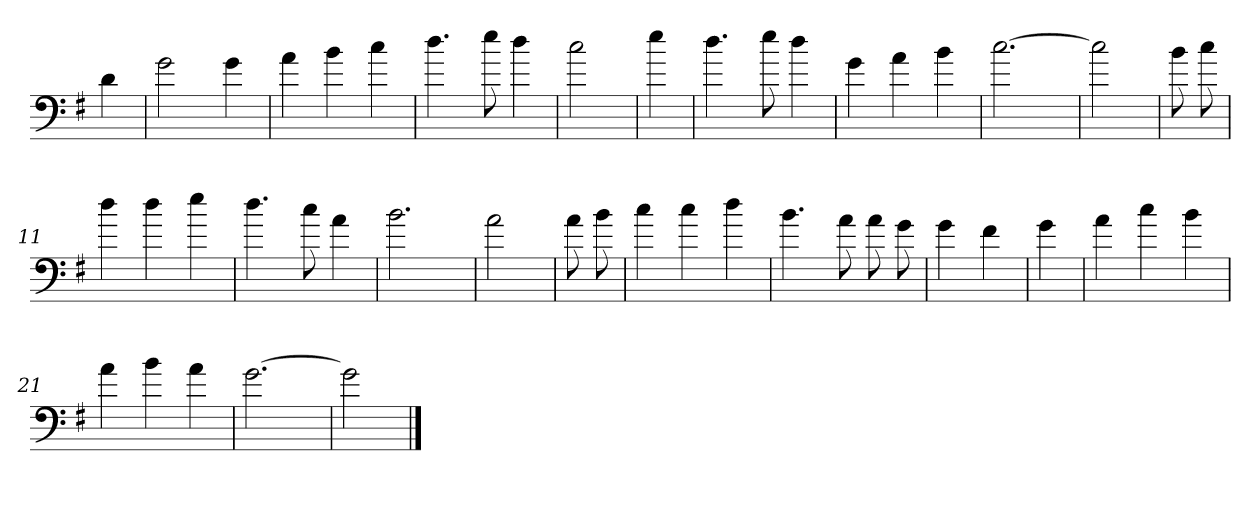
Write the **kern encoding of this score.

**kern
*part1
*staff1
*clefF4
*k[f#]
*G:
=
4d
=1
2g
4g
=2
4a
4b
4cc
=3
4.dd
8ee
4dd
=4
2cc
=5
4ee
=6
4.dd
8ee
4dd
=7
4g
4a
4b
=8
[2.cc
=9
2cc]
=10
8b
8cc
=11
4dd
4dd
4ee
=12
4.dd
8cc
4a
=13
2.b
=14
2a
=15
8a
8b
=16
4cc
4cc
4dd
=17
4.b
8a
8a
8g
=18
4g
4f#
=19
4g
=20
4a
4cc
4b
=21
4a
4b
4a
=22
[2.g
=23
2g]
==
*-
